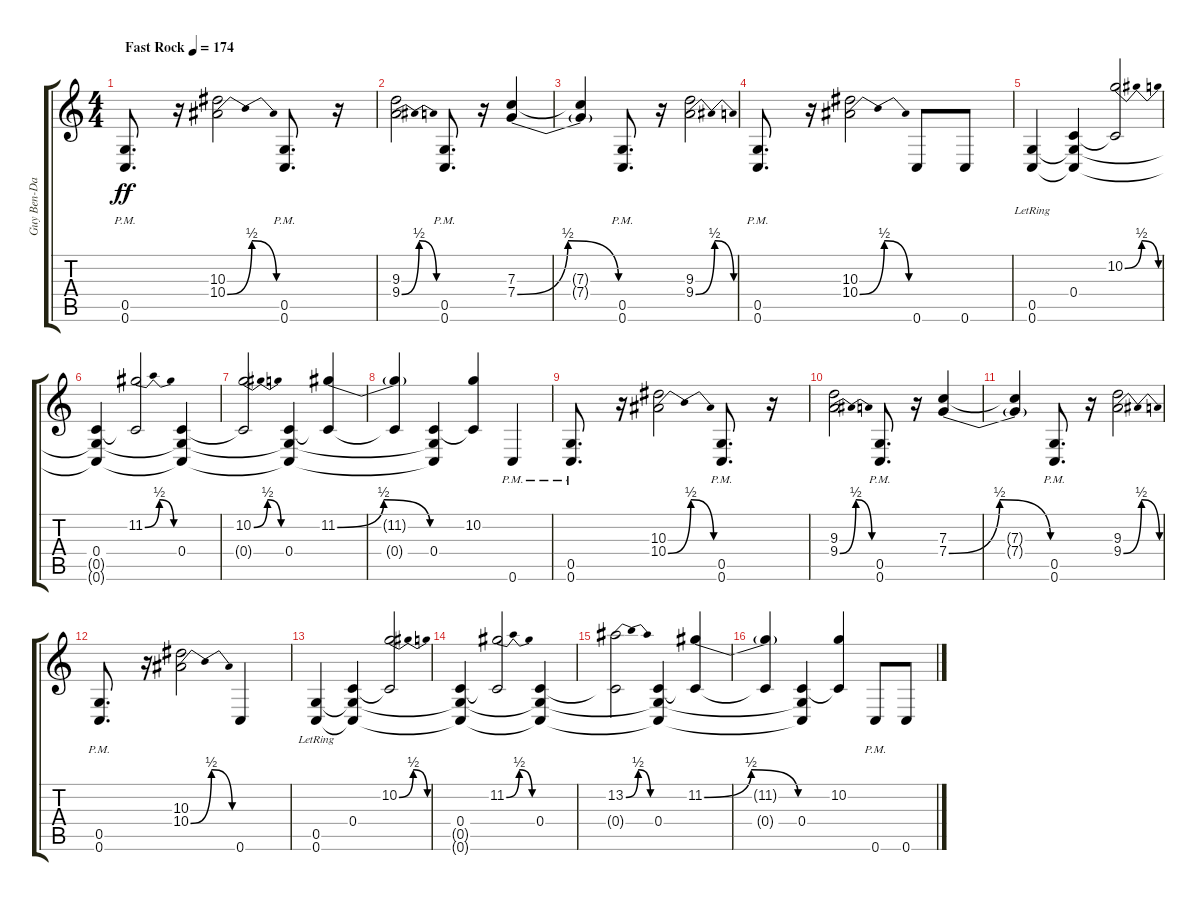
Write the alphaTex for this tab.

\track ("Guy Ben-David" "Guy Ben-Da") {instrument distortionguitar}
\staff {score tabs}
\tuning (D4 A3 F3 C3 G2 C2) {hide}
\ts (4 4)
\tempo (174 "Fast Rock")
\clef g2
\ks c
(0.5 0.6{pm}).8{d dy ff instrument distortionguitar} r.16 (10.3 10.4{be (bendrelease 0 0 30 2 30 2 60 0)}).2 (0.5 0.6{pm}).8{d} r.16 |
(9.3 9.4{be (bendrelease 0 0 30 2 30 2 60 0)}).2 (0.5 0.6{pm}).8{d} r.16 (7.3 7.4{be (bendrelease 0 0 30 2 30 2 60 0)}).4 |
(7.3{t} 7.4{t}).4 (0.5 0.6{pm}).8{d} r.16 (9.3 9.4{be (bendrelease 0 0 30 2 30 2 60 0)}).2 |
(0.5 0.6{pm}).8{d} r.16 (10.3 10.4{be (bendrelease 0 0 30 2 30 2 60 0)}).2 0.6.8 0.6.8 |
(0.5 0.6{lr}).4 (0.4 0.5{t} 0.6{t}).4 (10.2{be (bendrelease 0 0 30 2 30 2 60 0)} 0.4{t}).2 |
(0.4 0.5{t} 0.6{t}).4 (11.2{be (bendrelease 0 0 30 2 30 2 60 0)} 0.4{t}).2 (0.4 0.5{t} 0.6{t}).4 |
(10.2{be (bendrelease 0 0 30 2 30 2 60 0)} 0.4{t}).2 (0.4 0.5{t} 0.6{t}).4 (11.2{be (bendrelease 0 0 30 2 30 2 60 0)} 0.4{t}).4 |
(11.2{t} 0.4{t}).4 (0.4 0.5{t} 0.6{t}).4 (10.2 0.4{t}).4 0.6{pm}.4 |
(0.5 0.6{pm}).8{d} r.16 (10.3 10.4{be (bendrelease 0 0 30 2 30 2 60 0)}).2 (0.5 0.6{pm}).8{d} r.16 |
(9.3 9.4{be (bendrelease 0 0 30 2 30 2 60 0)}).2 (0.5 0.6{pm}).8{d} r.16 (7.3 7.4{be (bendrelease 0 0 30 2 30 2 60 0)}).4 |
(7.3{t} 7.4{t}).4 (0.5 0.6{pm}).8{d} r.16 (9.3 9.4{be (bendrelease 0 0 30 2 30 2 60 0)}).2 |
(0.5 0.6{pm}).8{d} r.16 (10.3 10.4{be (bendrelease 0 0 30 2 30 2 60 0)}).2 0.6.4 |
(0.5 0.6{lr}).4 (0.4 0.5{t} 0.6{t}).4 (10.2{be (bendrelease 0 0 30 2 30 2 60 0)} 0.4{t}).2 |
(0.4 0.5{t} 0.6{t}).4 (11.2{be (bendrelease 0 0 30 2 30 2 60 0)} 0.4{t}).2 (0.4 0.5{t} 0.6{t}).4 |
(13.2{be (bendrelease 0 0 30 2 30 2 60 0)} 0.4{t}).2 (0.4 0.5{t} 0.6{t}).4 (11.2{be (bendrelease 0 0 30 2 30 2 60 0)} 0.4{t}).4 |
(11.2{t} 0.4{t}).4 (0.4 0.5{t} 0.6{t}).4 (10.2 0.4{t}).4 0.6{pm}.8 0.6.8
